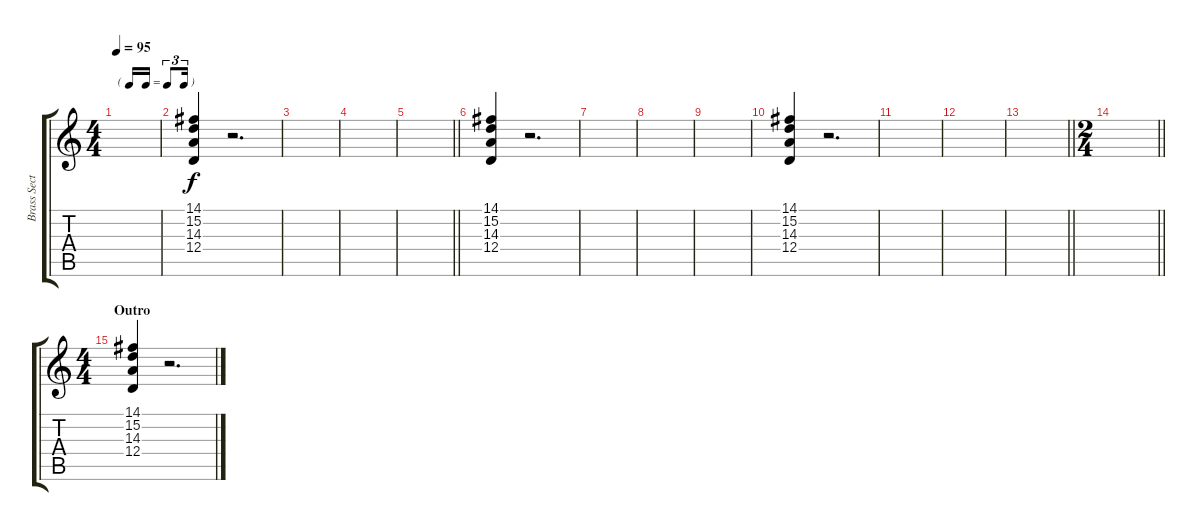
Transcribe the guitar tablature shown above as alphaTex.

\track ("Brass Section" "Brass Sect") {instrument brasssection}
\staff {score tabs}
\tuning (E4 B3 G3 D3 A2 E2) {hide}
\ts (4 4)
\tf triplet16th
\tempo 95
\clef g2
\ks c
|
(14.1 15.2 14.3 12.4).4 r.2{d} |
|
|
\barLineRight lightlight
|
(14.1 15.2 14.3 12.4).4 r.2{d} |
|
|
|
(14.1 15.2 14.3 12.4).4 r.2{d} |
|
|
\barLineRight lightlight
|
\ts (2 4)
\barLineRight lightlight
|
\ts (4 4)
\section ("" "Outro")
(14.1 15.2 14.3 12.4).4 r.2{d}
